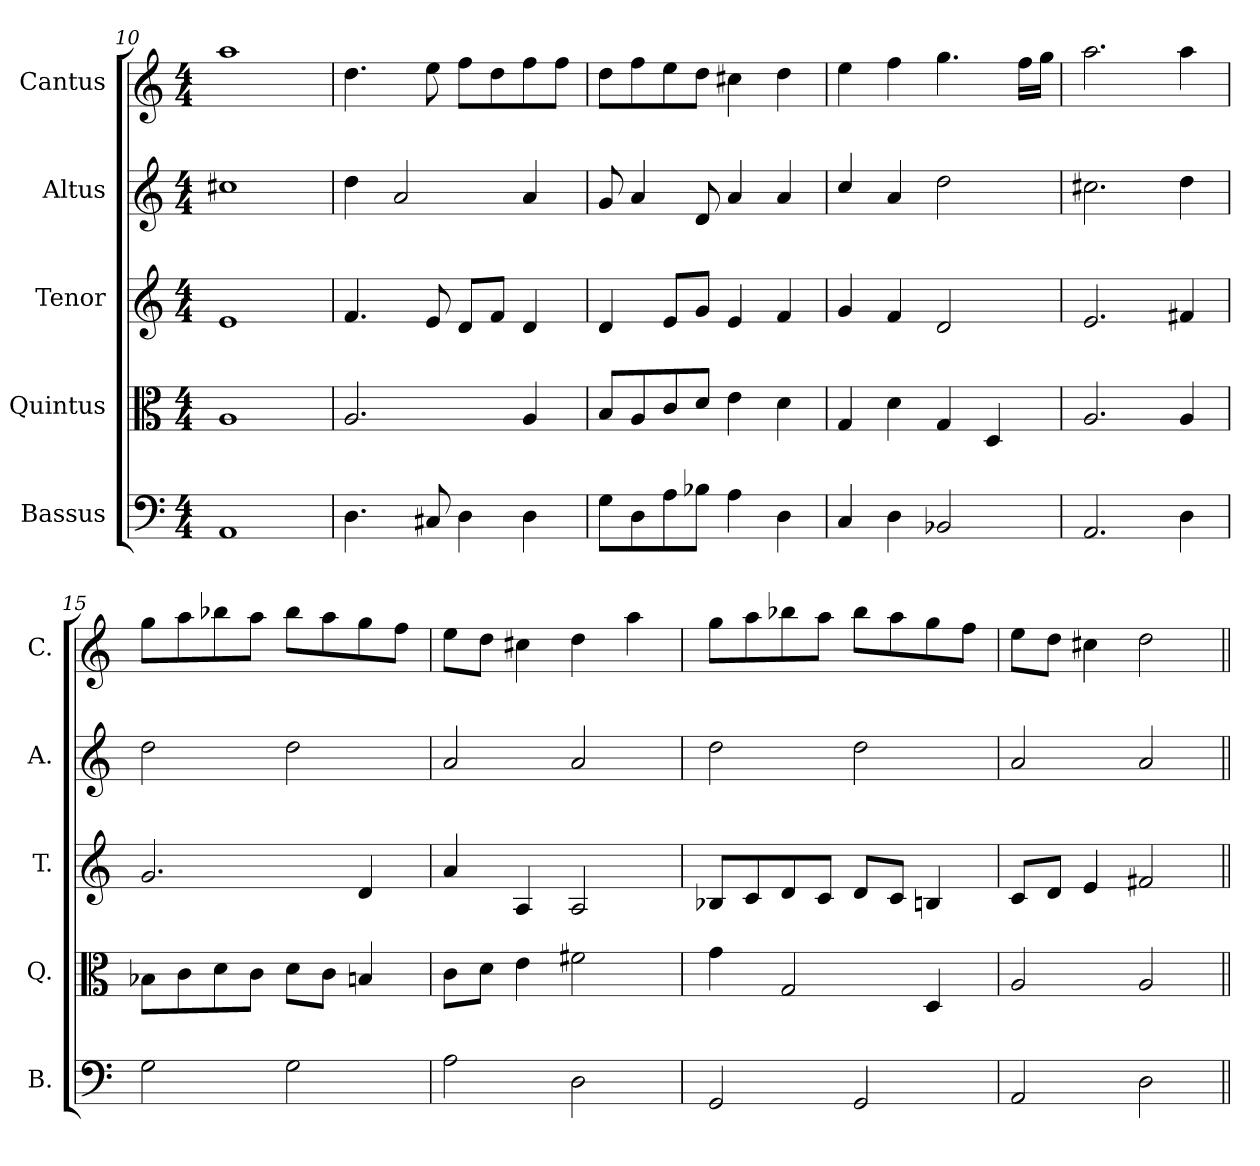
**kern	**kern	**kern	**kern	**kern
*part5	*part4	*part3	*part2	*part1
*staff5	*staff4	*staff3	*staff2	*staff1
*I"Bassus	*I"Quintus	*I"Tenor	*I"Altus	*I"Cantus
*I'B.	*I'Q.	*I'T.	*I'A.	*I'C.
!!LO:LB:g=z
*clefF4	*clefC3	*clefG2	*clefG2	*clefG2
*k[]	*k[]	*k[]	*k[]	*k[]
*C:	*C:	*C:	*C:	*C:
*M4/4	*M4/4	*M4/4	*M4/4	*M4/4
=10	=10	=10	=10	=10
1AA/	1A/	1e/	1cc#X\	1aa\
=11	=11	=11	=11	=11
4.D\	2.A/	4.f/	4dd\	4.dd\
.	.	.	2a/	.
8C#X/	.	8e/	.	8ee\
4D\	.	8d/L	.	8ff\L
.	.	8f/J	.	8dd\
4D\	4A/	4d/	4a/	8ff\
.	.	.	.	8ff\J
=12	=12	=12	=12	=12
8G\L	8B/L	4d/	8g/	8dd\L
8D\	8A/	.	4a/	8ff\
8A\	8c/	8e/L	.	8ee\
8B-X\J	8d/J	8g/J	8d/	8dd\J
4A\	4e\	4e/	4a/	4cc#X\
4D\	4d\	4f/	4a/	4dd\
=13	=13	=13	=13	=13
4C/	4G/	4g/	4cc/	4ee\
4D\	4d\	4f/	4a/	4ff\
2BB-X/	4G/	2d/	2dd\	4.gg\
.	4D/	.	.	.
.	.	.	.	16ff\LL
.	.	.	.	16gg\JJ
=14	=14	=14	=14	=14
2.AA/	2.A/	2.e/	2.cc#X\	2.aa\
4D\	4A/	4f#X/	4dd\	4aa\
=15	=15	=15	=15	=15
2G\	8B-X\L	2.g/	2dd\	8gg\L
.	8c\	.	.	8aa\
.	8d\	.	.	8bb-X\
.	8c\J	.	.	8aa\J
2G\	8d\L	.	2dd\	8bb-\L
.	8c\J	.	.	8aa\
.	4Bn/	4d/	.	8gg\
.	.	.	.	8ff\J
=16	=16	=16	=16	=16
2A\	8c\L	4a/	2a/	8ee\L
.	8d\J	.	.	8dd\J
.	4e\	4A/	.	4cc#X\
2D\	2f#X\	2A/	2a/	4dd\
.	.	.	.	4aa\
=17	=17	=17	=17	=17
2GG/	4g\	8B-X/L	2dd\	8gg\L
.	.	8c/	.	8aa\
.	2G/	8d/	.	8bb-X\
.	.	8c/J	.	8aa\J
2GG/	.	8d/L	2dd\	8bb-\L
.	.	8c/J	.	8aa\
.	4D/	4Bn/	.	8gg\
.	.	.	.	8ff\J
=18	=18	=18	=18	=18
2AA/	2A/	8c/L	2a/	8ee\L
.	.	8d/J	.	8dd\J
.	.	4e/	.	4cc#X\
2D\	2A/	2f#X/	2a/	2dd\
=||	=||	=||	=||	=||
*-	*-	*-	*-	*-
